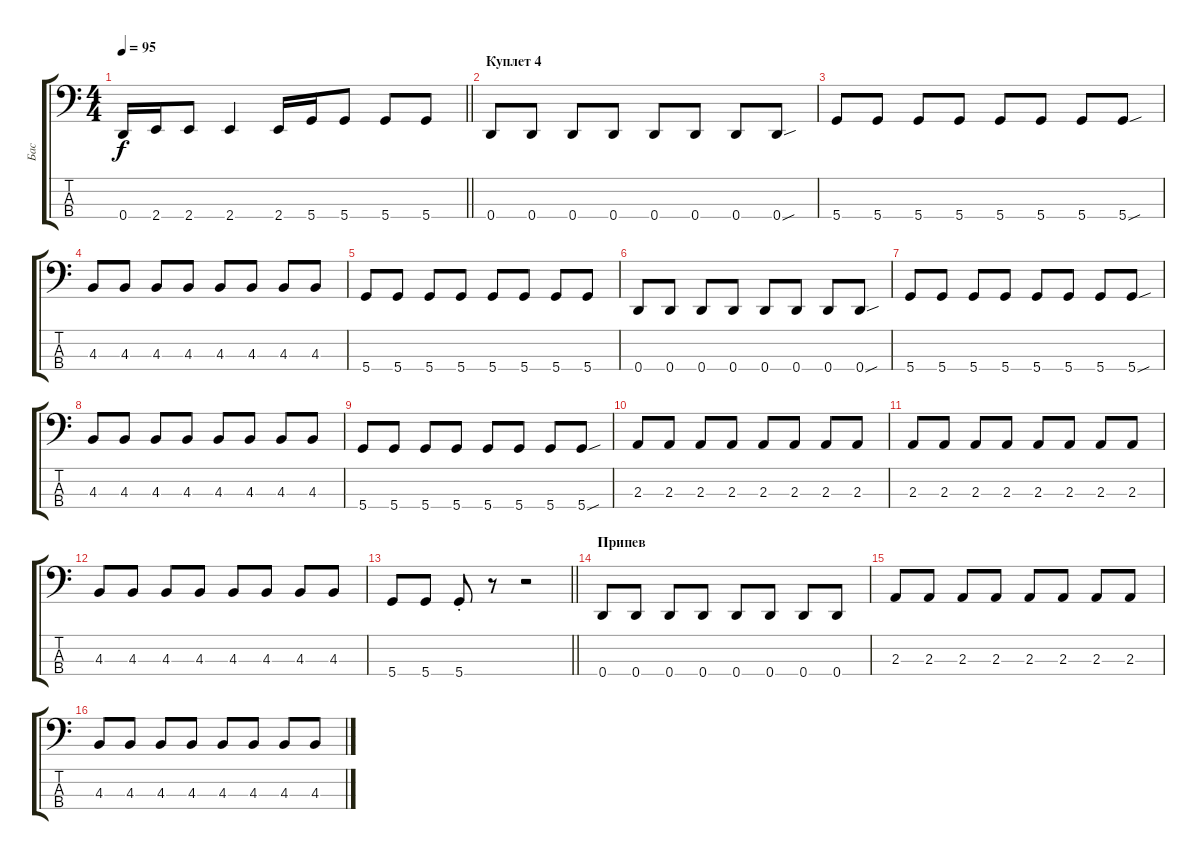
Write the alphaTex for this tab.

\track ("Бас" "Бас") {instrument electricbassfinger}
\staff {score tabs}
\tuning (F2 C2 G1 D1) {hide}
\ts (4 4)
\tempo 95
\clef f4
\barLineRight lightlight
\ks c
0.4.16{dy f} 2.4.16 2.4.8 2.4.4 2.4.16 5.4.16 5.4.8 5.4.8 5.4.8 |
\section ("" "Куплет 4")
0.4.8 0.4.8 0.4.8 0.4.8 0.4.8 0.4.8 0.4.8 0.4{sou}.8 |
5.4.8 5.4.8 5.4.8 5.4.8 5.4.8 5.4.8 5.4.8 5.4{sou}.8 |
4.3.8 4.3.8 4.3.8 4.3.8 4.3.8 4.3.8 4.3.8 4.3.8 |
5.4.8 5.4.8 5.4.8 5.4.8 5.4.8 5.4.8 5.4.8 5.4.8 |
0.4.8 0.4.8 0.4.8 0.4.8 0.4.8 0.4.8 0.4.8 0.4{sou}.8 |
5.4.8 5.4.8 5.4.8 5.4.8 5.4.8 5.4.8 5.4.8 5.4{sou}.8 |
4.3.8 4.3.8 4.3.8 4.3.8 4.3.8 4.3.8 4.3.8 4.3.8 |
5.4.8 5.4.8 5.4.8 5.4.8 5.4.8 5.4.8 5.4.8 5.4{sou}.8 |
2.3.8 2.3.8 2.3.8 2.3.8 2.3.8 2.3.8 2.3.8 2.3.8 |
2.3.8 2.3.8 2.3.8 2.3.8 2.3.8 2.3.8 2.3.8 2.3.8 |
4.3.8 4.3.8 4.3.8 4.3.8 4.3.8 4.3.8 4.3.8 4.3.8 |
\barLineRight lightlight
5.4.8 5.4.8 5.4{st}.8 r.8 r.2 |
\section ("" "Припев")
0.4.8 0.4.8 0.4.8 0.4.8 0.4.8 0.4.8 0.4.8 0.4.8 |
2.3.8 2.3.8 2.3.8 2.3.8 2.3.8 2.3.8 2.3.8 2.3.8 |
4.3.8 4.3.8 4.3.8 4.3.8 4.3.8 4.3.8 4.3.8 4.3.8
